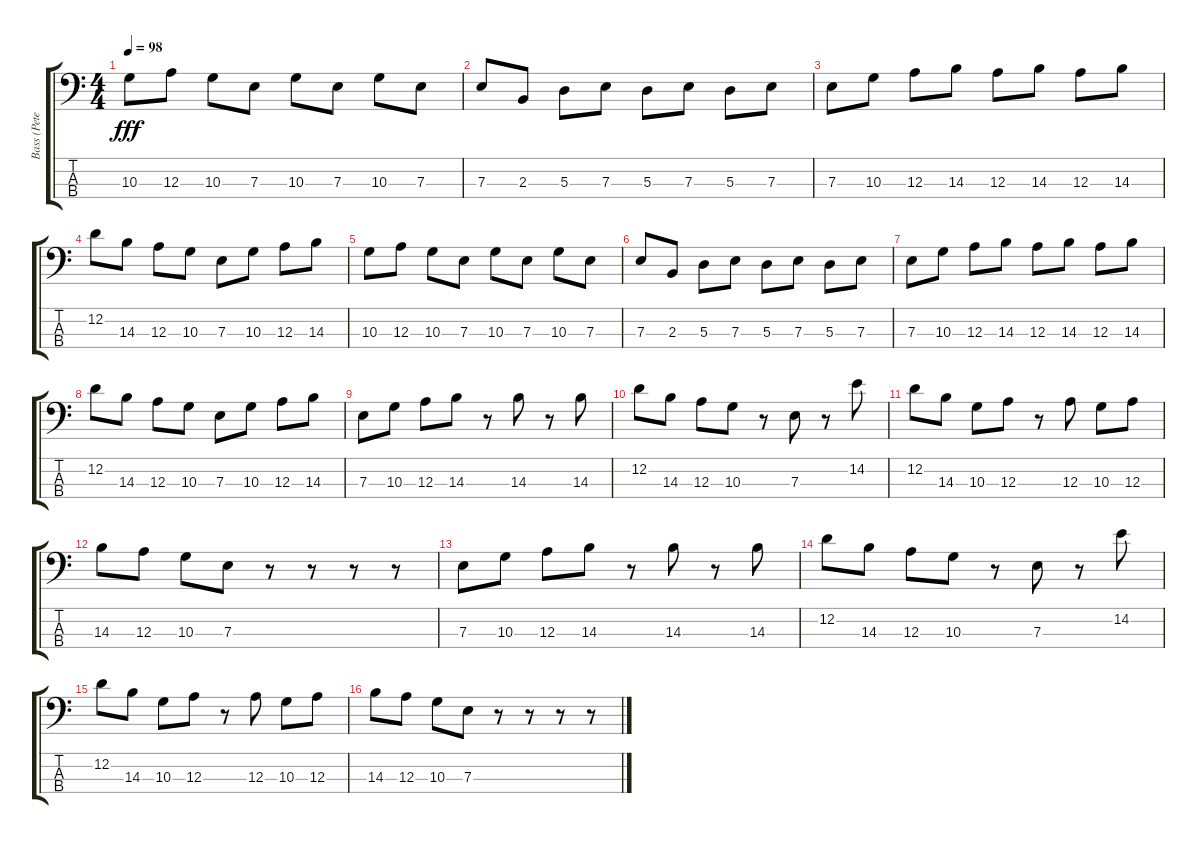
\track ("Bass (Peter Hayes)" "Bass (Pete") {instrument electricbasspick}
\staff {score tabs}
\tuning (G2 D2 A1 E1) {hide}
\ts (4 4)
\tempo 98
\clef f4
\ks c
10.3.8{dy fff} 12.3.8 10.3.8 7.3.8 10.3.8 7.3.8 10.3.8 7.3.8 |
7.3.8 2.3.8 5.3.8 7.3.8 5.3.8 7.3.8 5.3.8 7.3.8 |
7.3.8 10.3.8 12.3.8 14.3.8 12.3.8 14.3.8 12.3.8 14.3.8 |
12.2.8 14.3.8 12.3.8 10.3.8 7.3.8 10.3.8 12.3.8 14.3.8 |
10.3.8 12.3.8 10.3.8 7.3.8 10.3.8 7.3.8 10.3.8 7.3.8 |
7.3.8 2.3.8 5.3.8 7.3.8 5.3.8 7.3.8 5.3.8 7.3.8 |
7.3.8 10.3.8 12.3.8 14.3.8 12.3.8 14.3.8 12.3.8 14.3.8 |
12.2.8 14.3.8 12.3.8 10.3.8 7.3.8 10.3.8 12.3.8 14.3.8 |
7.3.8 10.3.8 12.3.8 14.3.8 r.8 14.3.8 r.8 14.3.8 |
12.2.8 14.3.8 12.3.8 10.3.8 r.8 7.3.8 r.8 14.2.8 |
12.2.8 14.3.8 10.3.8 12.3.8 r.8 12.3.8 10.3.8 12.3.8 |
14.3.8 12.3.8 10.3.8 7.3.8 r.8 r.8 r.8 r.8 |
7.3.8 10.3.8 12.3.8 14.3.8 r.8 14.3.8 r.8 14.3.8 |
12.2.8 14.3.8 12.3.8 10.3.8 r.8 7.3.8 r.8 14.2.8 |
12.2.8 14.3.8 10.3.8 12.3.8 r.8 12.3.8 10.3.8 12.3.8 |
14.3.8 12.3.8 10.3.8 7.3.8 r.8 r.8 r.8 r.8
